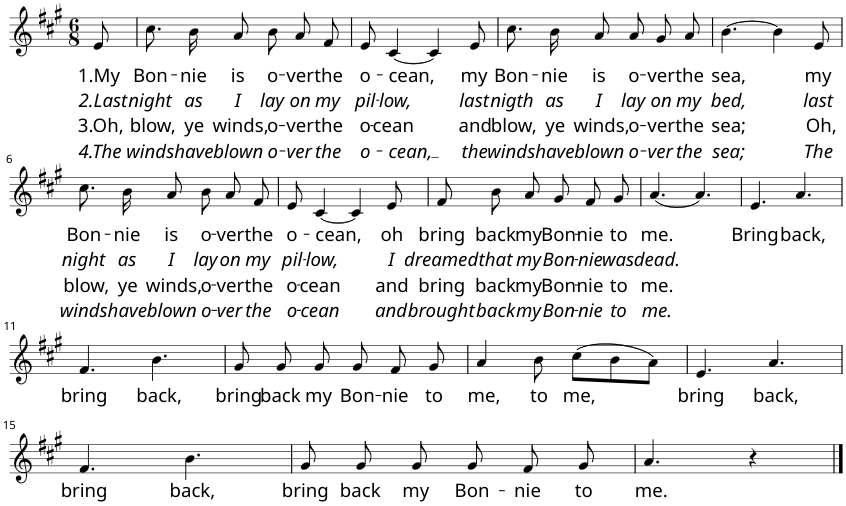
**kern	**text	**text	**text	**text
*part1	*part1	*part1	*part1	*part1
*staff1	*staff1	*staff1	*staff1	*staff1
*I"[Voice]	*	*	*	*
*I'Voice	*	*	*	*
*clefG2	*	*	*	*
*k[f#c#g#]	*	*	*	*
*A:	*	*	*	*
*M6/8	*	*	*	*
=1	=1	=1	=1	=1
!	!LO:LY:b	!LO:LY:b	!LO:LY:b	!LO:LY:b
8e/	1.My	2.Last	3.Oh,	4.The
=2	=2	=2	=2	=2
!	!LO:LY:b	!LO:LY:b	!LO:LY:b	!LO:LY:b
8.cc#\	Bon-	night	blow,	winds
!	!LO:LY:b	!LO:LY:b	!LO:LY:b	!LO:LY:b
16b\	-nie	as	ye	have
!	!LO:LY:b	!LO:LY:b	!LO:LY:b	!LO:LY:b
8a/	is	I	winds,	blown
!	!LO:LY:b	!LO:LY:b	!LO:LY:b	!LO:LY:b
8b\	o-	lay	o-	o-
!	!LO:LY:b	!LO:LY:b	!LO:LY:b	!LO:LY:b
8a/	-ver	on	-ver	-ver
!	!LO:LY:b	!LO:LY:b	!LO:LY:b	!LO:LY:b
8f#/	the	my	the	the
=3	=3	=3	=3	=3
!	!LO:LY:b	!LO:LY:b	!LO:LY:b	!LO:LY:b
8e/	o-	pil-	o-	o-
!	!LO:LY:b	!LO:LY:b	!LO:LY:b	!LO:LY:b
[4c#/	-cean,	-low,	-cean	-cean,
4c#/]	.	.	.	.
!	!LO:LY:b	!LO:LY:b	!LO:LY:b	!LO:LY:b
8e/	my	last	and	the
=4	=4	=4	=4	=4
!	!LO:LY:b	!LO:LY:b	!LO:LY:b	!LO:LY:b
8.cc#\	Bon-	nigth	blow,	winds
!	!LO:LY:b	!LO:LY:b	!LO:LY:b	!LO:LY:b
16b\	-nie	as	ye	have
!	!LO:LY:b	!LO:LY:b	!LO:LY:b	!LO:LY:b
8a/	is	I	winds,	blown
!	!LO:LY:b	!LO:LY:b	!LO:LY:b	!LO:LY:b
8a/	o-	lay	o-	o-
!	!LO:LY:b	!LO:LY:b	!LO:LY:b	!LO:LY:b
8g#/	-ver	on	-ver	-ver
!	!LO:LY:b	!LO:LY:b	!LO:LY:b	!LO:LY:b
8a/	the	my	the	the
=5	=5	=5	=5	=5
!	!LO:LY:b	!LO:LY:b	!LO:LY:b	!LO:LY:b
[4.b\	sea,	bed,	sea;	sea;
4b\]	.	.	.	.
!	!LO:LY:b	!LO:LY:b	!LO:LY:b	!LO:LY:b
8e/	my	last	Oh,	The
!!LO:LB:g=z
=6	=6	=6	=6	=6
!	!LO:LY:b	!LO:LY:b	!LO:LY:b	!LO:LY:b
8.cc#\	Bon-	night	blow,	winds
!	!LO:LY:b	!LO:LY:b	!LO:LY:b	!LO:LY:b
16b\	-nie	as	ye	have
!	!LO:LY:b	!LO:LY:b	!LO:LY:b	!LO:LY:b
8a/	is	I	winds,	blown
!	!LO:LY:b	!LO:LY:b	!LO:LY:b	!LO:LY:b
8b\	o-	lay	o-	o-
!	!LO:LY:b	!LO:LY:b	!LO:LY:b	!LO:LY:b
8a/	-ver	on	-ver	-ver
!	!LO:LY:b	!LO:LY:b	!LO:LY:b	!LO:LY:b
8f#/	the	my	the	the
=7	=7	=7	=7	=7
!	!LO:LY:b	!LO:LY:b	!LO:LY:b	!LO:LY:b
8e/	o-	pil-	o-	o-
!	!LO:LY:b	!LO:LY:b	!LO:LY:b	!LO:LY:b
[4c#/	-cean,	-low,	-cean	-cean
4c#/]	.	.	.	.
!	!LO:LY:b	!LO:LY:b	!LO:LY:b	!LO:LY:b
8e/	oh	I	and	and
=8	=8	=8	=8	=8
!	!LO:LY:b	!LO:LY:b	!LO:LY:b	!LO:LY:b
8f#/	bring	dreamed	bring	brought
!	!LO:LY:b	!LO:LY:b	!LO:LY:b	!LO:LY:b
8b\	back	that	back	back
!	!LO:LY:b	!LO:LY:b	!LO:LY:b	!LO:LY:b
8a/	my	my	my	my
!	!LO:LY:b	!LO:LY:b	!LO:LY:b	!LO:LY:b
8g#/	Bon-	Bon-	Bon-	Bon-
!	!LO:LY:b	!LO:LY:b	!LO:LY:b	!LO:LY:b
8f#/	-nie	-nie	-nie	-nie
!	!LO:LY:b	!LO:LY:b	!LO:LY:b	!LO:LY:b
8g#/	to	was	to	to
=9	=9	=9	=9	=9
!	!LO:LY:b	!LO:LY:b	!LO:LY:b	!LO:LY:b
[4.a/	me.	dead.	me.	me.
4.a/]	.	.	.	.
=10	=10	=10	=10	=10
!	!LO:LY:b	!	!	!
4.e/	Bring	.	.	.
!	!LO:LY:b	!	!	!
4.a/	back,	.	.	.
!!LO:LB:g=z
=11	=11	=11	=11	=11
!	!LO:LY:b	!	!	!
4.f#/	bring	.	.	.
!	!LO:LY:b	!	!	!
4.b\	back,	.	.	.
=12	=12	=12	=12	=12
!	!LO:LY:b	!	!	!
8g#/	bring	.	.	.
!	!LO:LY:b	!	!	!
8g#/	back	.	.	.
!	!LO:LY:b	!	!	!
8g#/	my	.	.	.
!	!LO:LY:b	!	!	!
8g#/	Bon-	.	.	.
!	!LO:LY:b	!	!	!
8f#/	-nie	.	.	.
!	!LO:LY:b	!	!	!
8g#/	to	.	.	.
=13	=13	=13	=13	=13
!	!LO:LY:b	!	!	!
4a/	me,	.	.	.
!	!LO:LY:b	!	!	!
8b\	to	.	.	.
!	!LO:LY:b	!	!	!
(8cc#\L	me,	.	.	.
8b\	.	.	.	.
8a\J)	.	.	.	.
=14	=14	=14	=14	=14
!	!LO:LY:b	!	!	!
4.e/	bring	.	.	.
!	!LO:LY:b	!	!	!
4.a/	back,	.	.	.
!!LO:LB:g=z
=15	=15	=15	=15	=15
!	!LO:LY:b	!	!	!
4.f#/	bring	.	.	.
!	!LO:LY:b	!	!	!
4.b\	back,	.	.	.
=16	=16	=16	=16	=16
!	!LO:LY:b	!	!	!
8g#/	bring	.	.	.
!	!LO:LY:b	!	!	!
8g#/	back	.	.	.
!	!LO:LY:b	!	!	!
8g#/	my	.	.	.
!	!LO:LY:b	!	!	!
8g#/	Bon-	.	.	.
!	!LO:LY:b	!	!	!
8f#/	-nie	.	.	.
!	!LO:LY:b	!	!	!
8g#/	to	.	.	.
=17	=17	=17	=17	=17
!	!LO:LY:b	!	!	!
4.a/	me.	.	.	.
4r	.	.	.	.
==	==	==	==	==
*-	*-	*-	*-	*-
